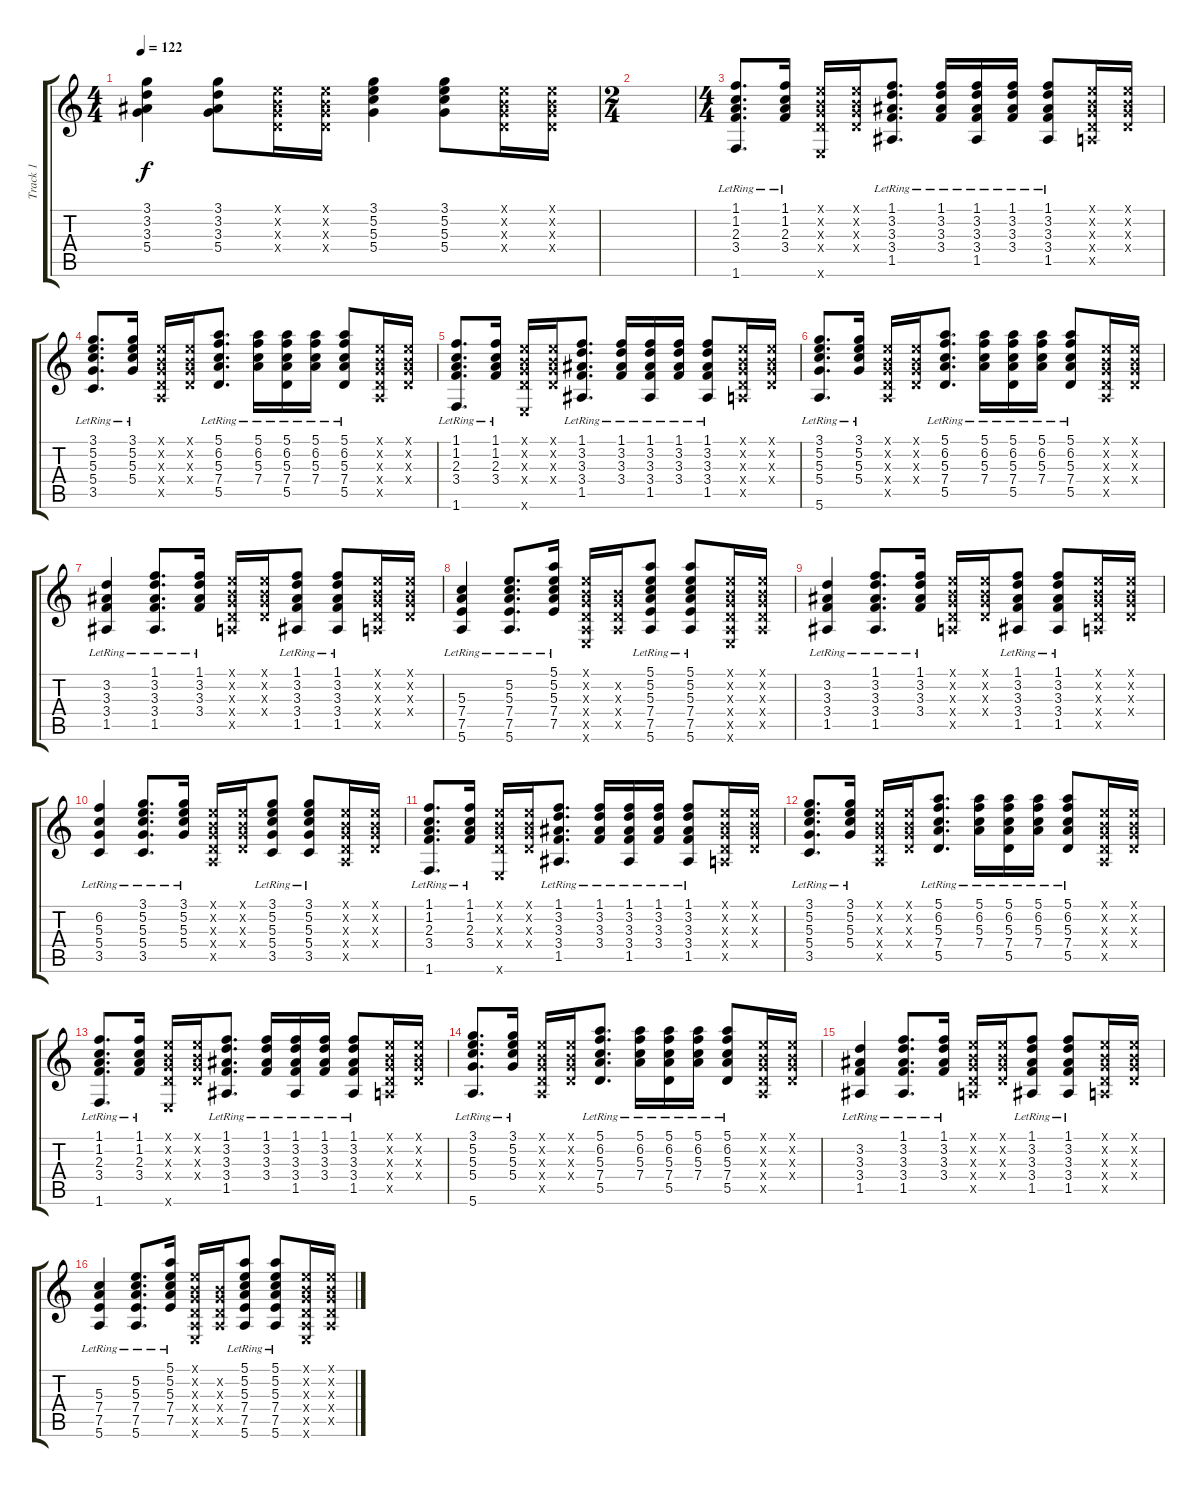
\track ("Track 1" "Track 1") {instrument acousticguitarnylon}
\staff {score tabs}
\tuning (E4 B3 G3 D3 A2 E2) {hide}
\ts (4 4)
\tempo 122
\clef g2
\ks c
(3.1 3.2 3.3 5.4).4{dy f} (3.1 3.2 3.3 5.4).8 (0.1{x} 0.2{x} 0.3{x} 0.4{x}).16 (0.1{x} 0.2{x} 0.3{x} 0.4{x}).16 (3.1 5.2 5.3 5.4).4 (3.1 5.2 5.3 5.4).8 (0.1{x} 0.2{x} 0.3{x} 0.4{x}).16 (0.1{x} 0.2{x} 0.3{x} 0.4{x}).16 |
\ts (2 4)
|
\ts (4 4)
(1.1{lr} 1.2{lr} 2.3{lr} 3.4{lr} 1.6{lr}).8{d} (1.1{lr} 1.2{lr} 2.3{lr} 3.4{lr}).16 (0.1{x} 0.2{x} 0.3{x} 0.4{x} 0.6{x}).16 (0.1{x} 0.2{x} 0.3{x} 0.4{x}).16 (1.1{lr} 3.2{lr} 3.3{lr} 3.4{lr} 1.5{lr}).8{d} (1.1{lr} 3.2{lr} 3.3{lr} 3.4{lr}).16 (1.1{lr} 3.2{lr} 3.3{lr} 3.4{lr} 1.5{lr}).16 (1.1{lr} 3.2{lr} 3.3{lr} 3.4{lr}).16 (1.1{lr} 3.2{lr} 3.3{lr} 3.4{lr} 1.5{lr}).8 (0.1{x} 0.2{x} 0.3{x} 0.4{x} 0.5{x}).16 (0.1{x} 0.2{x} 0.3{x} 0.4{x}).16 |
(3.1{lr} 5.2{lr} 5.3{lr} 5.4{lr} 3.5).8{d} (3.1{lr} 5.2{lr} 5.3{lr} 5.4{lr}).16 (0.1{x} 0.2{x} 0.3{x} 0.4{x} 0.5{x}).16 (0.1{x} 0.2{x} 0.3{x} 0.4{x}).16 (5.1{lr} 6.2{lr} 5.3{lr} 7.4{lr} 5.5{lr}).8{d} (5.1{lr} 6.2{lr} 5.3{lr} 7.4{lr}).16 (5.1{lr} 6.2{lr} 5.3{lr} 7.4{lr} 5.5{lr}).16 (5.1{lr} 6.2{lr} 5.3{lr} 7.4{lr}).16 (5.1{lr} 6.2{lr} 5.3{lr} 7.4{lr} 5.5{lr}).8 (0.1{x} 0.2{x} 0.3{x} 0.4{x} 0.5{x}).16 (0.1{x} 0.2{x} 0.3{x} 0.4{x}).16 |
(1.1{lr} 1.2{lr} 2.3{lr} 3.4{lr} 1.6{lr}).8{d} (1.1{lr} 1.2{lr} 2.3{lr} 3.4{lr}).16 (0.1{x} 0.2{x} 0.3{x} 0.4{x} 0.6{x}).16 (0.1{x} 0.2{x} 0.3{x} 0.4{x}).16 (1.1{lr} 3.2{lr} 3.3{lr} 3.4{lr} 1.5{lr}).8{d} (1.1{lr} 3.2{lr} 3.3{lr} 3.4{lr}).16 (1.1{lr} 3.2{lr} 3.3{lr} 3.4{lr} 1.5{lr}).16 (1.1{lr} 3.2{lr} 3.3{lr} 3.4{lr}).16 (1.1{lr} 3.2{lr} 3.3{lr} 3.4{lr} 1.5{lr}).8 (0.1{x} 0.2{x} 0.3{x} 0.4{x} 0.5{x}).16 (0.1{x} 0.2{x} 0.3{x} 0.4{x}).16 |
(3.1{lr} 5.2{lr} 5.3{lr} 5.4{lr} 5.6{lr}).8{d} (3.1{lr} 5.2{lr} 5.3{lr} 5.4{lr}).16 (0.1{x} 0.2{x} 0.3{x} 0.4{x} 0.5{x}).16 (0.1{x} 0.2{x} 0.3{x} 0.4{x}).16 (5.1{lr} 6.2{lr} 5.3{lr} 7.4{lr} 5.5{lr}).8{d} (5.1{lr} 6.2{lr} 5.3{lr} 7.4{lr}).16 (5.1{lr} 6.2{lr} 5.3{lr} 7.4{lr} 5.5{lr}).16 (5.1{lr} 6.2{lr} 5.3{lr} 7.4{lr}).16 (5.1{lr} 6.2{lr} 5.3{lr} 7.4{lr} 5.5{lr}).8 (0.1{x} 0.2{x} 0.3{x} 0.4{x} 0.5{x}).16 (0.1{x} 0.2{x} 0.3{x} 0.4{x}).16 |
(3.2{lr} 3.3{lr} 3.4{lr} 1.5{lr}).4 (1.1{lr} 3.2{lr} 3.3{lr} 3.4{lr} 1.5{lr}).8{d} (1.1{lr} 3.2{lr} 3.3{lr} 3.4{lr}).16 (0.1{x} 0.2{x} 0.3{x} 0.4{x} 0.5{x}).16 (0.1{x} 0.2{x} 0.3{x} 0.4{x}).16 (1.1{lr} 3.2{lr} 3.3{lr} 3.4{lr} 1.5{lr}).8 (1.1{lr} 3.2{lr} 3.3{lr} 3.4{lr} 1.5{lr}).8 (0.1{x} 0.2{x} 0.3{x} 0.4{x} 0.5{x}).16 (0.1{x} 0.2{x} 0.3{x} 0.4{x}).16 |
(5.3{lr} 7.4{lr} 7.5{lr} 5.6{lr}).4 (5.2{lr} 5.3{lr} 7.4{lr} 7.5{lr} 5.6{lr}).8{d} (5.1{lr} 5.2{lr} 5.3{lr} 7.4{lr} 7.5{lr}).16 (0.1{x} 0.2{x} 0.3{x} 0.4{x} 0.5{x} 0.6{x}).16 (0.2{x} 0.3{x} 0.4{x} 0.5{x}).16 (5.1 5.2{lr} 5.3{lr} 7.4{lr} 7.5{lr} 5.6{lr}).8 (5.1 5.2{lr} 5.3{lr} 7.4{lr} 7.5{lr} 5.6{lr}).8 (0.1{x} 0.2{x} 0.3{x} 0.4{x} 0.5{x} 0.6{x}).16 (0.1{x} 0.2{x} 0.3{x} 0.4{x} 0.5{x}).16 |
(3.2{lr} 3.3{lr} 3.4{lr} 1.5{lr}).4 (1.1{lr} 3.2{lr} 3.3{lr} 3.4{lr} 1.5{lr}).8{d} (1.1{lr} 3.2{lr} 3.3{lr} 3.4{lr}).16 (0.1{x} 0.2{x} 0.3{x} 0.4{x} 0.5{x}).16 (0.1{x} 0.2{x} 0.3{x} 0.4{x}).16 (1.1{lr} 3.2{lr} 3.3{lr} 3.4{lr} 1.5{lr}).8 (1.1{lr} 3.2{lr} 3.3{lr} 3.4{lr} 1.5{lr}).8 (0.1{x} 0.2{x} 0.3{x} 0.4{x} 0.5{x}).16 (0.1{x} 0.2{x} 0.3{x} 0.4{x}).16 |
(6.2{lr} 5.3{lr} 5.4{lr} 3.5{lr}).4 (3.1{lr} 5.2{lr} 5.3{lr} 5.4{lr} 3.5{lr}).8{d} (3.1{lr} 5.2{lr} 5.3{lr} 5.4{lr}).16 (0.1{x} 0.2{x} 0.3{x} 0.4{x} 0.5{x}).16 (0.1{x} 0.2{x} 0.3{x} 0.4{x}).16 (3.1{lr} 5.2{lr} 5.3{lr} 5.4{lr} 3.5{lr}).8 (3.1{lr} 5.2{lr} 5.3{lr} 5.4{lr} 3.5{lr}).8 (0.1{x} 0.2{x} 0.3{x} 0.4{x} 0.5{x}).16 (0.1{x} 0.2{x} 0.3{x} 0.4{x}).16 |
(1.1{lr} 1.2{lr} 2.3{lr} 3.4{lr} 1.6{lr}).8{d} (1.1{lr} 1.2{lr} 2.3{lr} 3.4{lr}).16 (0.1{x} 0.2{x} 0.3{x} 0.4{x} 0.6{x}).16 (0.1{x} 0.2{x} 0.3{x} 0.4{x}).16 (1.1{lr} 3.2{lr} 3.3{lr} 3.4{lr} 1.5{lr}).8{d} (1.1{lr} 3.2{lr} 3.3{lr} 3.4{lr}).16 (1.1{lr} 3.2{lr} 3.3{lr} 3.4{lr} 1.5{lr}).16 (1.1{lr} 3.2{lr} 3.3{lr} 3.4{lr}).16 (1.1{lr} 3.2{lr} 3.3{lr} 3.4{lr} 1.5{lr}).8 (0.1{x} 0.2{x} 0.3{x} 0.4{x} 0.5{x}).16 (0.1{x} 0.2{x} 0.3{x} 0.4{x}).16 |
(3.1{lr} 5.2{lr} 5.3{lr} 5.4{lr} 3.5).8{d} (3.1{lr} 5.2{lr} 5.3{lr} 5.4{lr}).16 (0.1{x} 0.2{x} 0.3{x} 0.4{x} 0.5{x}).16 (0.1{x} 0.2{x} 0.3{x} 0.4{x}).16 (5.1{lr} 6.2{lr} 5.3{lr} 7.4{lr} 5.5{lr}).8{d} (5.1{lr} 6.2{lr} 5.3{lr} 7.4{lr}).16 (5.1{lr} 6.2{lr} 5.3{lr} 7.4{lr} 5.5{lr}).16 (5.1{lr} 6.2{lr} 5.3{lr} 7.4{lr}).16 (5.1{lr} 6.2{lr} 5.3{lr} 7.4{lr} 5.5{lr}).8 (0.1{x} 0.2{x} 0.3{x} 0.4{x} 0.5{x}).16 (0.1{x} 0.2{x} 0.3{x} 0.4{x}).16 |
(1.1{lr} 1.2{lr} 2.3{lr} 3.4{lr} 1.6{lr}).8{d} (1.1{lr} 1.2{lr} 2.3{lr} 3.4{lr}).16 (0.1{x} 0.2{x} 0.3{x} 0.4{x} 0.6{x}).16 (0.1{x} 0.2{x} 0.3{x} 0.4{x}).16 (1.1{lr} 3.2{lr} 3.3{lr} 3.4{lr} 1.5{lr}).8{d} (1.1{lr} 3.2{lr} 3.3{lr} 3.4{lr}).16 (1.1{lr} 3.2{lr} 3.3{lr} 3.4{lr} 1.5{lr}).16 (1.1{lr} 3.2{lr} 3.3{lr} 3.4{lr}).16 (1.1{lr} 3.2{lr} 3.3{lr} 3.4{lr} 1.5{lr}).8 (0.1{x} 0.2{x} 0.3{x} 0.4{x} 0.5{x}).16 (0.1{x} 0.2{x} 0.3{x} 0.4{x}).16 |
(3.1{lr} 5.2{lr} 5.3{lr} 5.4{lr} 5.6{lr}).8{d} (3.1{lr} 5.2{lr} 5.3{lr} 5.4{lr}).16 (0.1{x} 0.2{x} 0.3{x} 0.4{x} 0.5{x}).16 (0.1{x} 0.2{x} 0.3{x} 0.4{x}).16 (5.1{lr} 6.2{lr} 5.3{lr} 7.4{lr} 5.5{lr}).8{d} (5.1{lr} 6.2{lr} 5.3{lr} 7.4{lr}).16 (5.1{lr} 6.2{lr} 5.3{lr} 7.4{lr} 5.5{lr}).16 (5.1{lr} 6.2{lr} 5.3{lr} 7.4{lr}).16 (5.1{lr} 6.2{lr} 5.3{lr} 7.4{lr} 5.5{lr}).8 (0.1{x} 0.2{x} 0.3{x} 0.4{x} 0.5{x}).16 (0.1{x} 0.2{x} 0.3{x} 0.4{x}).16 |
(3.2{lr} 3.3{lr} 3.4{lr} 1.5{lr}).4 (1.1{lr} 3.2{lr} 3.3{lr} 3.4{lr} 1.5{lr}).8{d} (1.1{lr} 3.2{lr} 3.3{lr} 3.4{lr}).16 (0.1{x} 0.2{x} 0.3{x} 0.4{x} 0.5{x}).16 (0.1{x} 0.2{x} 0.3{x} 0.4{x}).16 (1.1{lr} 3.2{lr} 3.3{lr} 3.4{lr} 1.5{lr}).8 (1.1{lr} 3.2{lr} 3.3{lr} 3.4{lr} 1.5{lr}).8 (0.1{x} 0.2{x} 0.3{x} 0.4{x} 0.5{x}).16 (0.1{x} 0.2{x} 0.3{x} 0.4{x}).16 |
(5.3{lr} 7.4{lr} 7.5{lr} 5.6{lr}).4 (5.2{lr} 5.3{lr} 7.4{lr} 7.5{lr} 5.6{lr}).8{d} (5.1{lr} 5.2{lr} 5.3{lr} 7.4{lr} 7.5{lr}).16 (0.1{x} 0.2{x} 0.3{x} 0.4{x} 0.5{x} 0.6{x}).16 (0.2{x} 0.3{x} 0.4{x} 0.5{x}).16 (5.1 5.2{lr} 5.3{lr} 7.4{lr} 7.5{lr} 5.6{lr}).8 (5.1 5.2{lr} 5.3{lr} 7.4{lr} 7.5{lr} 5.6{lr}).8 (0.1{x} 0.2{x} 0.3{x} 0.4{x} 0.5{x} 0.6{x}).16 (0.1{x} 0.2{x} 0.3{x} 0.4{x} 0.5{x}).16
